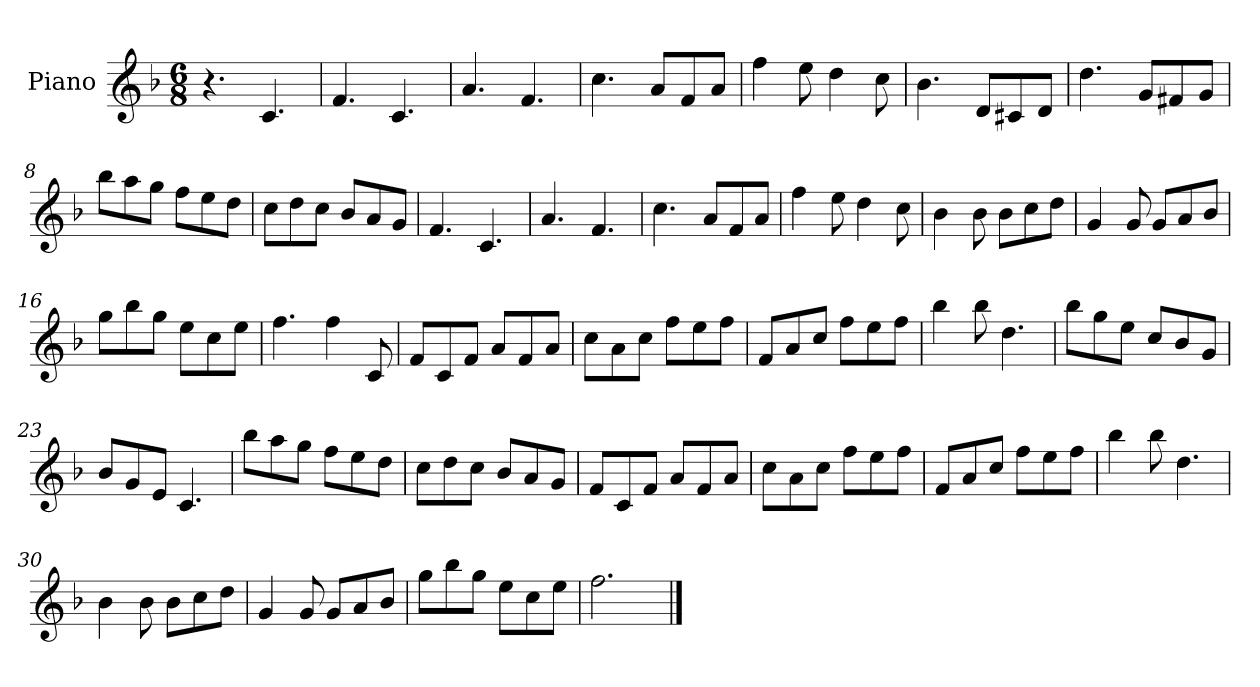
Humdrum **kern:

**kern
*part1
*staff1
*I"Piano
*I'Pno
*clefG2
*k[b-]
*M6/8
=1
4.r
4.c/
=2
4.f/
4.c/
=3
4.a/
4.f/
=4
4.cc\
8a/L
8f/
8a/J
=5
4ff\
8ee\
4dd\
8cc\
=6
4.b-\
8d/L
8c#X/
8d/J
=7
4.dd\
8g/L
8f#X/
8g/J
=8
8bb-\L
8aa\
8gg\J
8ff\L
8ee\
8dd\J
=9
8cc\L
8dd\
8cc\J
8b-/L
8a/
8g/J
=10
4.f/
4.c/
=11
4.a/
4.f/
=12
4.cc\
8a/L
8f/
8a/J
=13
4ff\
8ee\
4dd\
8cc\
=14
4b-\
8b-\
8b-\L
8cc\
8dd\J
=15
4g/
8g/
8g/L
8a/
8b-/J
=16
8gg\L
8bb-\
8gg\J
8ee\L
8cc\
8ee\J
=17
4.ff\
4ff\
8c/
=18
8f/L
8c/
8f/J
8a/L
8f/
8a/J
=19
8cc\L
8a\
8cc\J
8ff\L
8ee\
8ff\J
=20
8f/L
8a/
8cc/J
8ff\L
8ee\
8ff\J
=21
4bb-\
8bb-\
4.dd\
=22
8bb-\L
8gg\
8ee\J
8cc/L
8b-/
8g/J
=23
8b-/L
8g/
8e/J
4.c/
=24
8bb-\L
8aa\
8gg\J
8ff\L
8ee\
8dd\J
=25
8cc\L
8dd\
8cc\J
8b-/L
8a/
8g/J
=26
8f/L
8c/
8f/J
8a/L
8f/
8a/J
=27
8cc\L
8a\
8cc\J
8ff\L
8ee\
8ff\J
=28
8f/L
8a/
8cc/J
8ff\L
8ee\
8ff\J
=29
4bb-\
8bb-\
4.dd\
=30
4b-\
8b-\
8b-\L
8cc\
8dd\J
=31
4g/
8g/
8g/L
8a/
8b-/J
=32
8gg\L
8bb-\
8gg\J
8ee\L
8cc\
8ee\J
=33
2.ff\
==
*-
